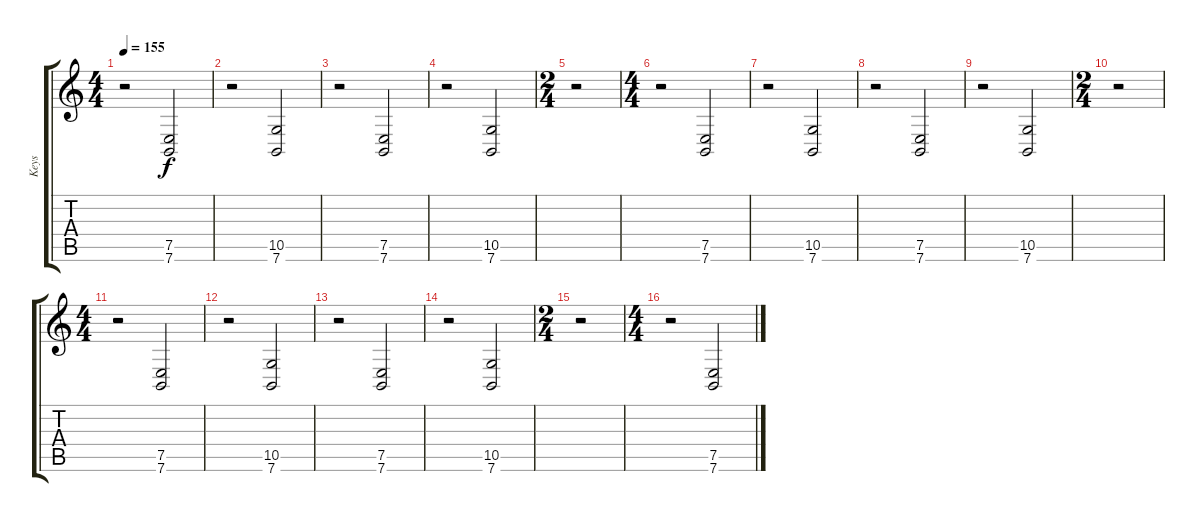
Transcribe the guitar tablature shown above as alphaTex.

\track ("Keys" "Keys") {instrument pad8sweep}
\staff {score tabs}
\tuning (E4 B3 G3 D3 A2 E2) {hide}
\ts (4 4)
\tempo 155
\clef g2
\ks c
r.2{dy f instrument pad2warm} (7.5 7.6).2 |
r.2 (10.5 7.6).2 |
r.2 (7.5 7.6).2 |
r.2 (10.5 7.6).2 |
\ts (2 4)
r.2 |
\ts (4 4)
r.2 (7.5 7.6).2 |
r.2 (10.5 7.6).2 |
r.2 (7.5 7.6).2 |
r.2 (10.5 7.6).2 |
\ts (2 4)
r.2 |
\ts (4 4)
r.2 (7.5 7.6).2 |
r.2 (10.5 7.6).2 |
r.2 (7.5 7.6).2 |
r.2 (10.5 7.6).2 |
\ts (2 4)
r.2 |
\ts (4 4)
r.2 (7.5 7.6).2
